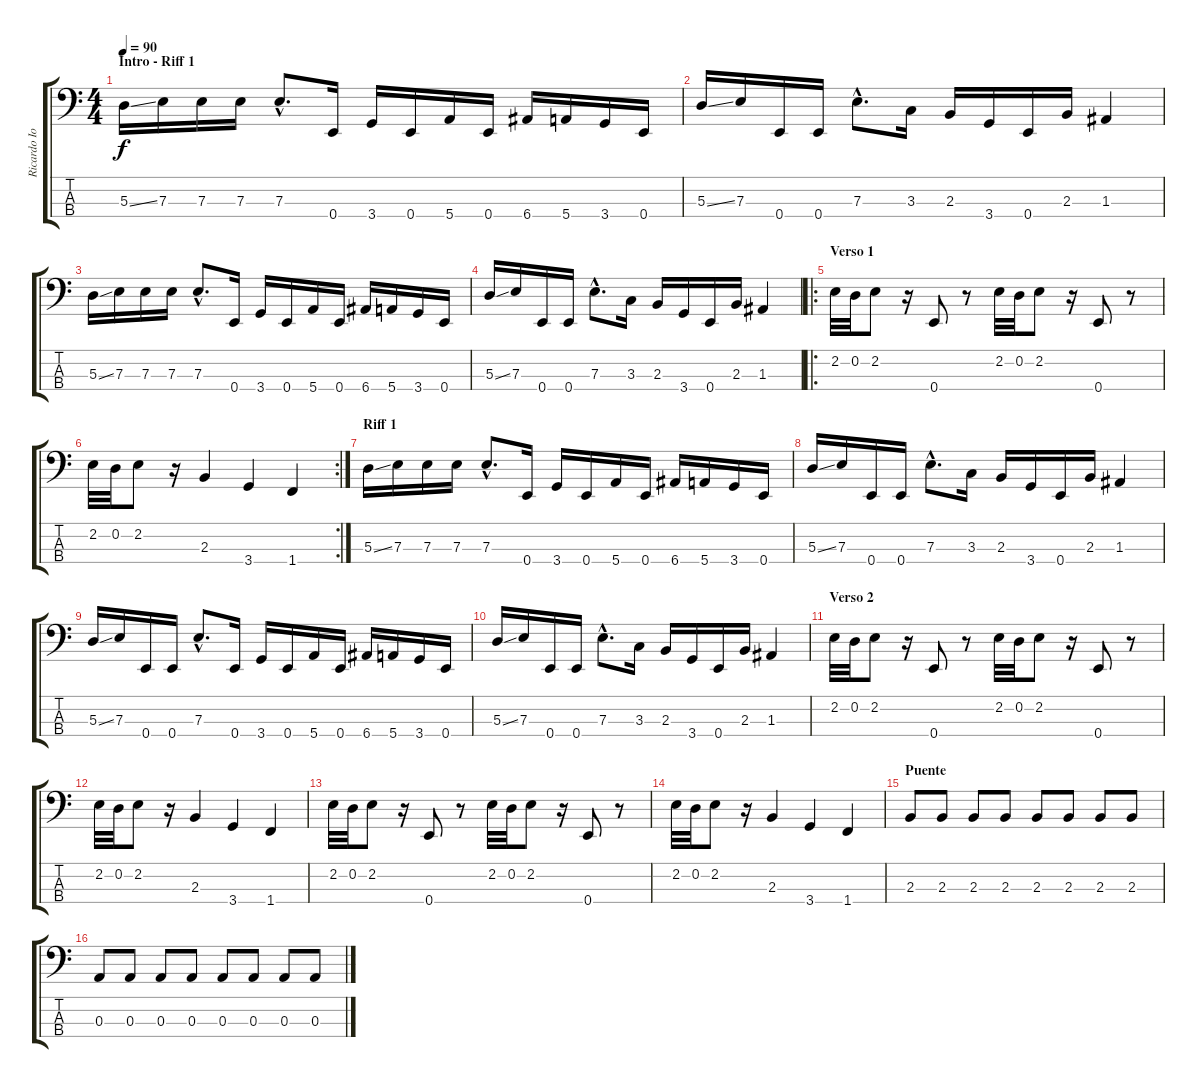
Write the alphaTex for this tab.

\track ("Ricardo Iorio (bajo)" "Ricardo Io") {instrument electricbassfinger}
\staff {score tabs}
\tuning (G2 D2 A1 E1) {hide}
\ts (4 4)
\section ("" "Intro - Riff 1")
\tempo 90
\clef f4
\ks c
5.3{ss}.16{dy f instrument electricbassfinger} 7.3.16 7.3.16 7.3.16 7.3{hac}.8{d} 0.4.16 3.4.16 0.4.16 5.4.16 0.4.16 6.4.16 5.4.16 3.4.16 0.4.16 |
5.3{ss}.16 7.3.16 0.4.16 0.4.16 7.3{hac}.8{d} 3.3.16 2.3.16 3.4.16 0.4.16 2.3.16 1.3.4 |
5.3{ss}.16 7.3.16 7.3.16 7.3.16 7.3{hac}.8{d} 0.4.16 3.4.16 0.4.16 5.4.16 0.4.16 6.4.16 5.4.16 3.4.16 0.4.16 |
5.3{ss}.16 7.3.16 0.4.16 0.4.16 7.3{hac}.8{d} 3.3.16 2.3.16 3.4.16 0.4.16 2.3.16 1.3.4 |
\ro
\section ("" "Verso 1")
2.2.32 0.2.32 2.2.8 r.16 0.4.8 r.8 2.2.32 0.2.32 2.2.8 r.16 0.4.8 r.8 |
\rc 2
2.2.32 0.2.32 2.2.8 r.16 2.3.4 3.4.4 1.4.4 |
\section ("" "Riff 1")
5.3{ss}.16 7.3.16 7.3.16 7.3.16 7.3{hac}.8{d} 0.4.16 3.4.16 0.4.16 5.4.16 0.4.16 6.4.16 5.4.16 3.4.16 0.4.16 |
5.3{ss}.16 7.3.16 0.4.16 0.4.16 7.3{hac}.8{d} 3.3.16 2.3.16 3.4.16 0.4.16 2.3.16 1.3.4 |
5.3{ss}.16 7.3.16 0.4.16 0.4.16 7.3{hac}.8{d} 0.4.16 3.4.16 0.4.16 5.4.16 0.4.16 6.4.16 5.4.16 3.4.16 0.4.16 |
5.3{ss}.16 7.3.16 0.4.16 0.4.16 7.3{hac}.8{d} 3.3.16 2.3.16 3.4.16 0.4.16 2.3.16 1.3.4 |
\section ("" "Verso 2")
2.2.32 0.2.32 2.2.8 r.16 0.4.8 r.8 2.2.32 0.2.32 2.2.8 r.16 0.4.8 r.8 |
2.2.32 0.2.32 2.2.8 r.16 2.3.4 3.4.4 1.4.4 |
2.2.32 0.2.32 2.2.8 r.16 0.4.8 r.8 2.2.32 0.2.32 2.2.8 r.16 0.4.8 r.8 |
2.2.32 0.2.32 2.2.8 r.16 2.3.4 3.4.4 1.4.4 |
\section ("" "Puente")
2.3.8 2.3.8 2.3.8 2.3.8 2.3.8 2.3.8 2.3.8 2.3.8 |
0.3.8 0.3.8 0.3.8 0.3.8 0.3.8 0.3.8 0.3.8 0.3.8
